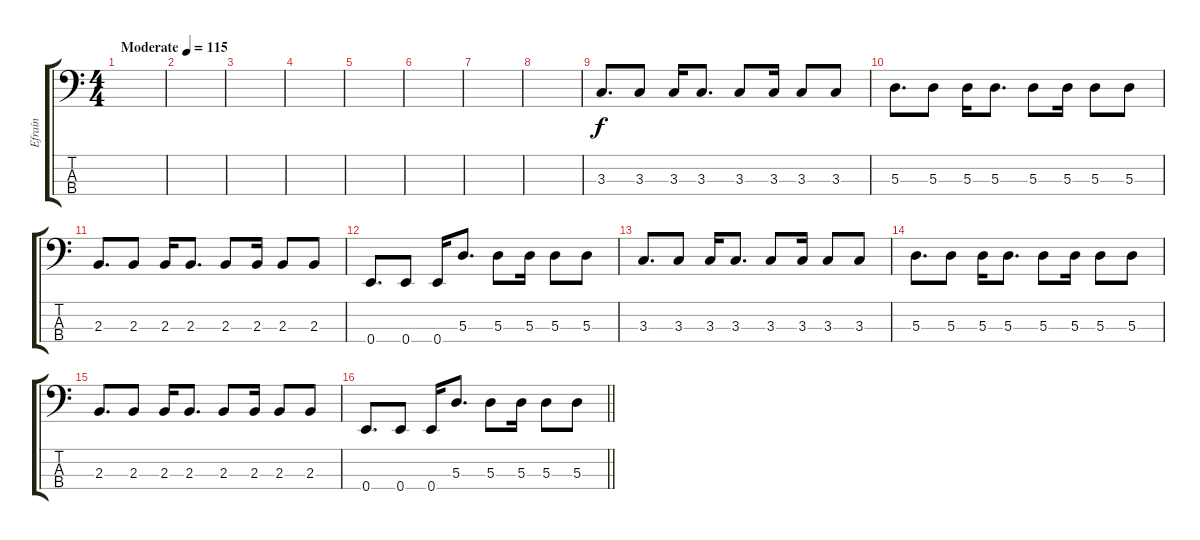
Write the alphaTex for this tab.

\track ("Efraín" "Efraín") {instrument electricbasspick}
\staff {score tabs}
\tuning (G2 D2 A1 E1) {hide}
\ts (4 4)
\tempo (115 "Moderate")
\clef f4
\ks c
|
|
|
|
|
|
|
|
3.3.8{d} 3.3.8 3.3.16 3.3.8{d} 3.3.8 3.3.16 3.3.8 3.3.8 |
5.3.8{d} 5.3.8 5.3.16 5.3.8{d} 5.3.8 5.3.16 5.3.8 5.3.8 |
2.3.8{d} 2.3.8 2.3.16 2.3.8{d} 2.3.8 2.3.16 2.3.8 2.3.8 |
0.4.8{d} 0.4.8 0.4.16 5.3.8{d} 5.3.8 5.3.16 5.3.8 5.3.8 |
3.3.8{d} 3.3.8 3.3.16 3.3.8{d} 3.3.8 3.3.16 3.3.8 3.3.8 |
5.3.8{d} 5.3.8 5.3.16 5.3.8{d} 5.3.8 5.3.16 5.3.8 5.3.8 |
2.3.8{d} 2.3.8 2.3.16 2.3.8{d} 2.3.8 2.3.16 2.3.8 2.3.8 |
\barLineRight lightlight
0.4.8{d} 0.4.8 0.4.16 5.3.8{d} 5.3.8 5.3.16 5.3.8 5.3.8
